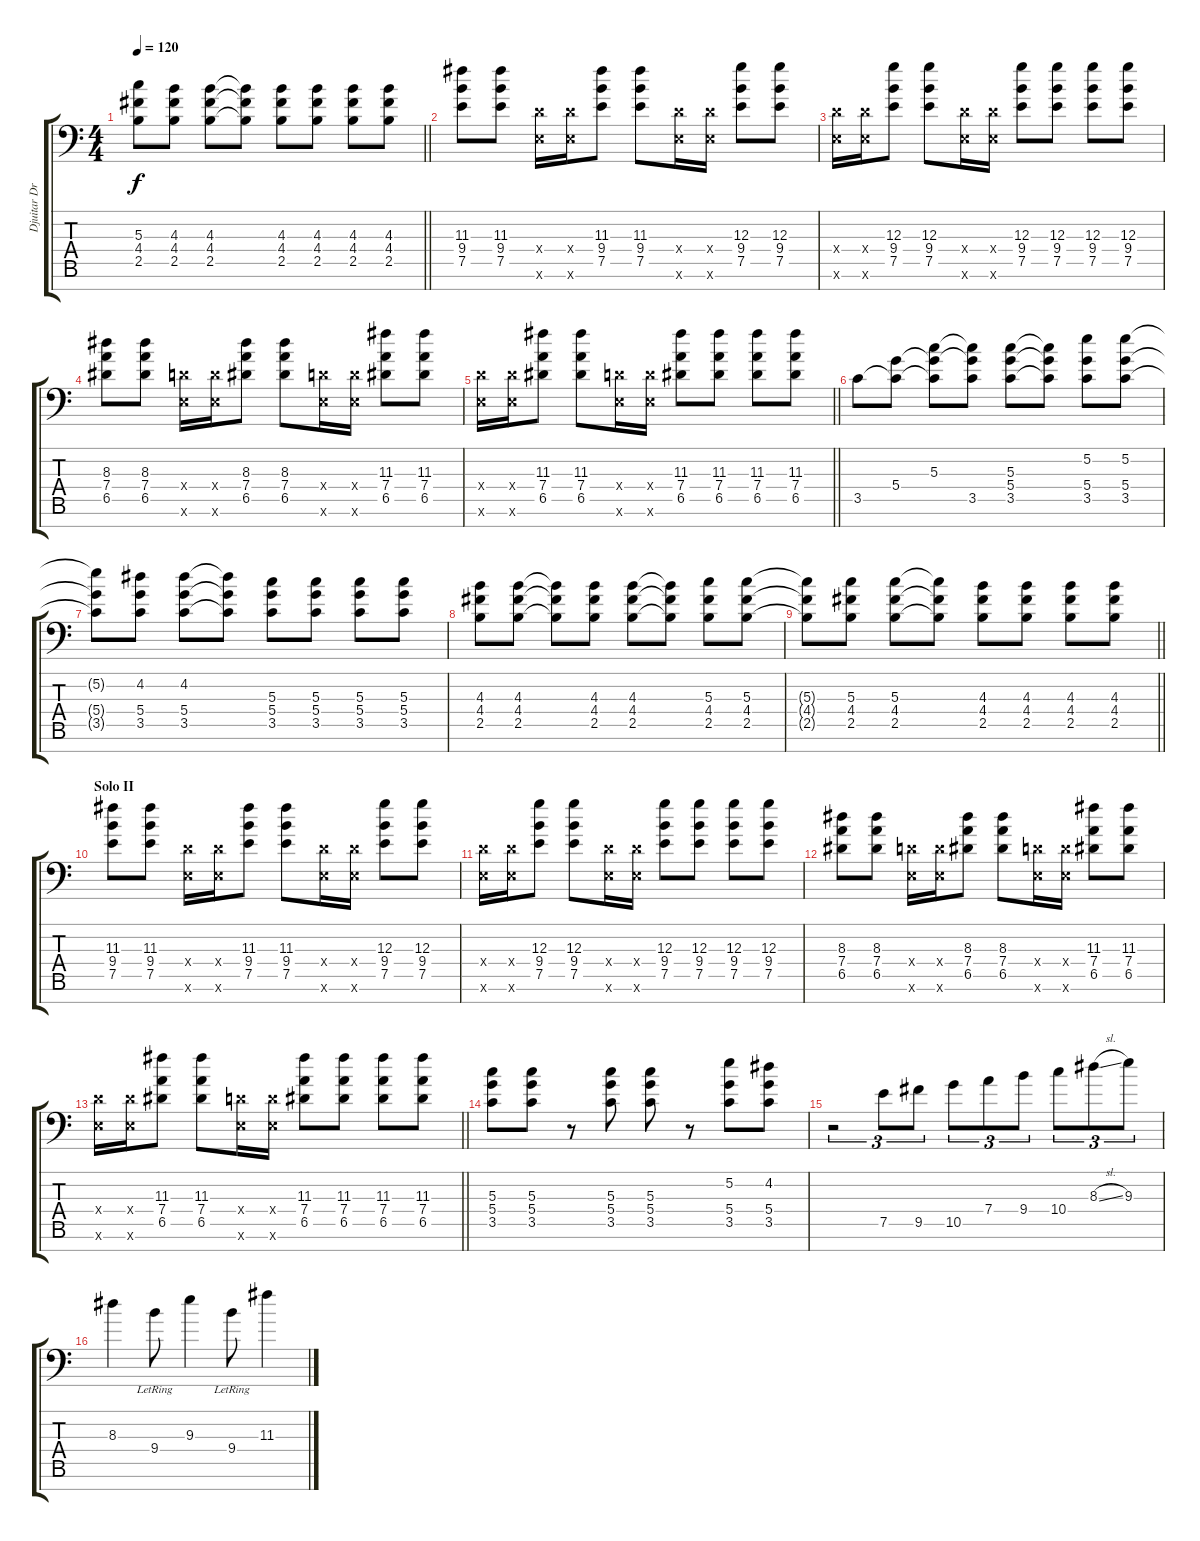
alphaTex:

\track ("Djuitar Dropped A" "Djuitar Dr") {instrument distortionguitar}
\staff {score tabs}
\tuning (E4 B3 G3 D3 A2 E2 A1) {hide}
\ts (4 4)
\tempo 120
\clef f4
\barLineRight lightlight
\ks c
(5.3{t} 4.4{t} 2.5{t}).8{dy f} (4.3 4.4 2.5).8 (4.3 4.4 2.5).8 (4.3{t} 4.4{t} 2.5{t}).8 (4.3 4.4 2.5).8 (4.3 4.4 2.5).8 (4.3 4.4 2.5).8 (4.3 4.4 2.5).8 |
(11.3 9.4 7.5).8 (11.3 9.4 7.5).8 (0.4{x} 0.6{x}).16 (0.4{x} 0.6{x}).16 (11.3 9.4 7.5).8 (11.3 9.4 7.5).8 (0.4{x} 0.6{x}).16 (0.4{x} 0.6{x}).16 (12.3 9.4 7.5).8 (12.3 9.4 7.5).8 |
(0.4{x} 0.6{x}).16 (0.4{x} 0.6{x}).16 (12.3 9.4 7.5).8 (12.3 9.4 7.5).8 (0.4{x} 0.6{x}).16 (0.4{x} 0.6{x}).16 (12.3 9.4 7.5).8 (12.3 9.4 7.5).8 (12.3 9.4 7.5).8 (12.3 9.4 7.5).8 |
(8.3 7.4 6.5).8 (8.3 7.4 6.5).8 (0.4{x} 0.6{x}).16 (0.4{x} 0.6{x}).16 (8.3 7.4 6.5).8 (8.3 7.4 6.5).8 (0.4{x} 0.6{x}).16 (0.4{x} 0.6{x}).16 (11.3 7.4 6.5).8 (11.3 7.4 6.5).8 |
\barLineRight lightlight
(0.4{x} 0.6{x}).16 (0.4{x} 0.6{x}).16 (11.3 7.4 6.5).8 (11.3 7.4 6.5).8 (0.4{x} 0.6{x}).16 (0.4{x} 0.6{x}).16 (11.3 7.4 6.5).8 (11.3 7.4 6.5).8 (11.3 7.4 6.5).8 (11.3 7.4 6.5).8 |
3.5.8 (5.4 3.5{t}).8 (5.3 5.4{t} 3.5{t}).8 (5.3{t} 5.4{t} 3.5).8 (5.3 5.4 3.5).8 (5.3{t} 5.4{t} 3.5{t}).8 (5.2 5.4 3.5).8 (5.2 5.4 3.5).8 |
(5.2{t} 5.4{t} 3.5{t}).8 (4.2 5.4 3.5).8 (4.2 5.4 3.5).8 (4.2{t} 5.4{t} 3.5{t}).8 (5.3 5.4 3.5).8 (5.3 5.4 3.5).8 (5.3 5.4 3.5).8 (5.3 5.4 3.5).8 |
(4.3 4.4 2.5).8 (4.3 4.4 2.5).8 (4.3{t} 4.4{t} 2.5{t}).8 (4.3 4.4 2.5).8 (4.3 4.4 2.5).8 (4.3{t} 4.4{t} 2.5{t}).8 (5.3 4.4 2.5).8 (5.3 4.4 2.5).8 |
\barLineRight lightlight
(5.3{t} 4.4{t} 2.5{t}).8 (5.3 4.4 2.5).8 (5.3 4.4 2.5).8 (5.3{t} 4.4{t} 2.5{t}).8 (4.3 4.4 2.5).8 (4.3 4.4 2.5).8 (4.3 4.4 2.5).8 (4.3 4.4 2.5).8 |
\section ("" "Solo II")
(11.3 9.4 7.5).8 (11.3 9.4 7.5).8 (0.4{x} 0.6{x}).16 (0.4{x} 0.6{x}).16 (11.3 9.4 7.5).8 (11.3 9.4 7.5).8 (0.4{x} 0.6{x}).16 (0.4{x} 0.6{x}).16 (12.3 9.4 7.5).8 (12.3 9.4 7.5).8 |
(0.4{x} 0.6{x}).16 (0.4{x} 0.6{x}).16 (12.3 9.4 7.5).8 (12.3 9.4 7.5).8 (0.4{x} 0.6{x}).16 (0.4{x} 0.6{x}).16 (12.3 9.4 7.5).8 (12.3 9.4 7.5).8 (12.3 9.4 7.5).8 (12.3 9.4 7.5).8 |
(8.3 7.4 6.5).8 (8.3 7.4 6.5).8 (0.4{x} 0.6{x}).16 (0.4{x} 0.6{x}).16 (8.3 7.4 6.5).8 (8.3 7.4 6.5).8 (0.4{x} 0.6{x}).16 (0.4{x} 0.6{x}).16 (11.3 7.4 6.5).8 (11.3 7.4 6.5).8 |
\barLineRight lightlight
(0.4{x} 0.6{x}).16 (0.4{x} 0.6{x}).16 (11.3 7.4 6.5).8 (11.3 7.4 6.5).8 (0.4{x} 0.6{x}).16 (0.4{x} 0.6{x}).16 (11.3 7.4 6.5).8 (11.3 7.4 6.5).8 (11.3 7.4 6.5).8 (11.3 7.4 6.5).8 |
(5.3 5.4 3.5).8 (5.3 5.4 3.5).8 r.8 (5.3 5.4 3.5).8 (5.3 5.4 3.5).8 r.8 (5.2 5.4 3.5).8 (4.2 5.4 3.5).8 |
r.2{tu (3 2) volume 16} 7.5.8{tu (3 2)} 9.5.8{tu (3 2)} 10.5.8{tu (3 2)} 7.4.8{tu (3 2)} 9.4.8{tu (3 2)} 10.4.8{tu (3 2)} 8.3{sl}.8{tu (3 2)} 9.3.8{tu (3 2)} |
8.3.4 9.4{lr}.8 9.3.4 9.4{lr}.8 11.3.4
